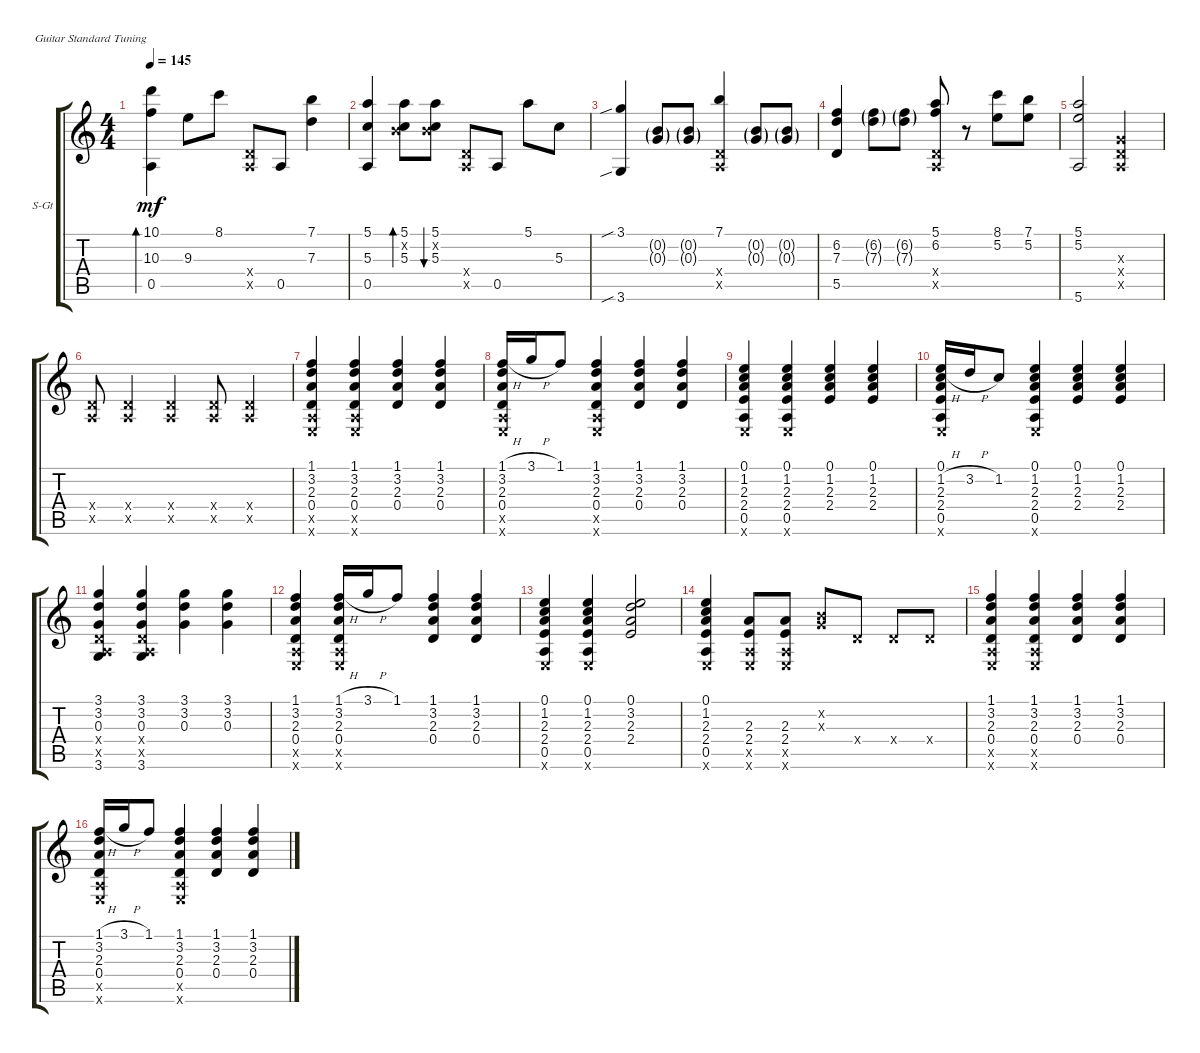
\defaultSystemsLayout 4
\bracketExtendMode groupsimilarinstruments
\firstSystemTrackNameOrientation horizontal
\otherSystemsTrackNameOrientation horizontal
\track ("Steel Guitar" "S-Gt") {instrument acousticguitarsteel}
\staff {score tabs}
\tuning (E4 B3 G3 D3 A2 E2)
\ts (4 4)
\tempo 145
\clef g2
\ks c
(0.5 10.1 10.3).4{bd 119 dy mf} 9.3.8 8.1.8 (0.4{x} 0.5{x}).8 0.5.8 (7.1 7.3).4 |
(5.1 5.3 0.5).4 (5.1 5.3 0.2{x}).8{bd 30} (5.1 5.3 0.2{x}).8{bu 30} (0.4{x} 0.5{x}).8 0.5.8 5.1.8 5.3.8 |
(3.6{sib} 3.1{sib}).4 (0.2{g} 0.3{g}).8 (0.3{g} 0.2{g}).8 (7.1 0.5{x} 0.4{x}).4 (0.2{g} 0.3{g}).8 (0.3{g} 0.2{g}).8 |
(5.5 7.3 6.2).4 (6.2{g} 7.3{g}).8 (7.3{g} 6.2{g}).8 (5.1 6.2 0.4{x} 0.5{x}).8 r.8 (8.1 5.2).8 (7.1 5.2).8 |
(5.1 5.2 5.6).2 (0.5{x} 0.4{x} 0.3{x}).2 |
(0.5{x} 0.4{x}).8 (0.4{x} 0.5{x}).4 (0.4{x} 0.5{x}).4 (0.5{x} 0.4{x}).8 (0.4{x} 0.5{x}).4 |
(2.3 3.2 1.1 0.4 0.6{x} 0.5{x}).4 (3.2 2.3 1.1 0.4 0.5{x} 0.6{x}).4 (1.1 3.2 2.3 0.4).4 (1.1 3.2 2.3 0.4).4 |
(1.1{h} 3.2 2.3 0.4 0.6{x} 0.5{x}).16 3.1{h}.16 1.1.8 (1.1 3.2 2.3 0.4 0.5{x} 0.6{x}).4 (1.1 3.2 2.3 0.4).4 (1.1 3.2 2.3 0.4).4 |
(0.6{x} 0.5 2.4 2.3 1.2 0.1).4 (1.2 2.3 2.4 0.5 0.6{x} 0.1).4 (1.2 2.3 2.4 0.1).4 (1.2 2.4 2.3 0.1).4 |
(0.6{x} 0.5 2.4 2.3 1.2{h} 0.1).16 3.2{h}.16 1.2.8 (1.2 2.3 2.4 0.5 0.6{x} 0.1).4 (1.2 2.3 2.4 0.1).4 (1.2 2.4 2.3 0.1).4 |
(3.6 0.5{x} 0.4{x} 3.1 3.2 0.3).4 (3.6 0.5{x} 0.4{x} 3.1 3.2 0.3).4 (3.1 3.2 0.3).4 (3.1 3.2 0.3).4 |
(2.3 3.2 1.1 0.4 0.6{x} 0.5{x}).4 (1.1{h} 3.2 2.3 0.4 0.6{x} 0.5{x}).16 3.1{h}.16 1.1.8 (1.1 3.2 2.3 0.4).4 (1.1 3.2 2.3 0.4).4 |
(0.6{x} 0.5 2.4 2.3 1.2 0.1).4 (1.2 2.3 2.4 0.5 0.6{x} 0.1).4 (3.2 2.3 2.4 0.1).2 |
(1.2 2.3 2.4 0.5 0.6{x} 0.1).4 (0.6{x} 0.5{x} 2.4 2.3).8 (0.6{x} 0.5{x} 2.3 2.4).8 (0.3{x} 0.2{x}).8 0.4{x}.8 0.4{x}.8 0.4{x}.8 |
(2.3 3.2 1.1 0.4 0.6{x} 0.5{x}).4 (3.2 2.3 1.1 0.4 0.5{x} 0.6{x}).4 (1.1 3.2 2.3 0.4).4 (1.1 3.2 2.3 0.4).4 |
(1.1{h} 3.2 2.3 0.4 0.6{x} 0.5{x}).16 3.1{h}.16 1.1.8 (1.1 3.2 2.3 0.4 0.5{x} 0.6{x}).4 (1.1 3.2 2.3 0.4).4 (1.1 3.2 2.3 0.4).4
